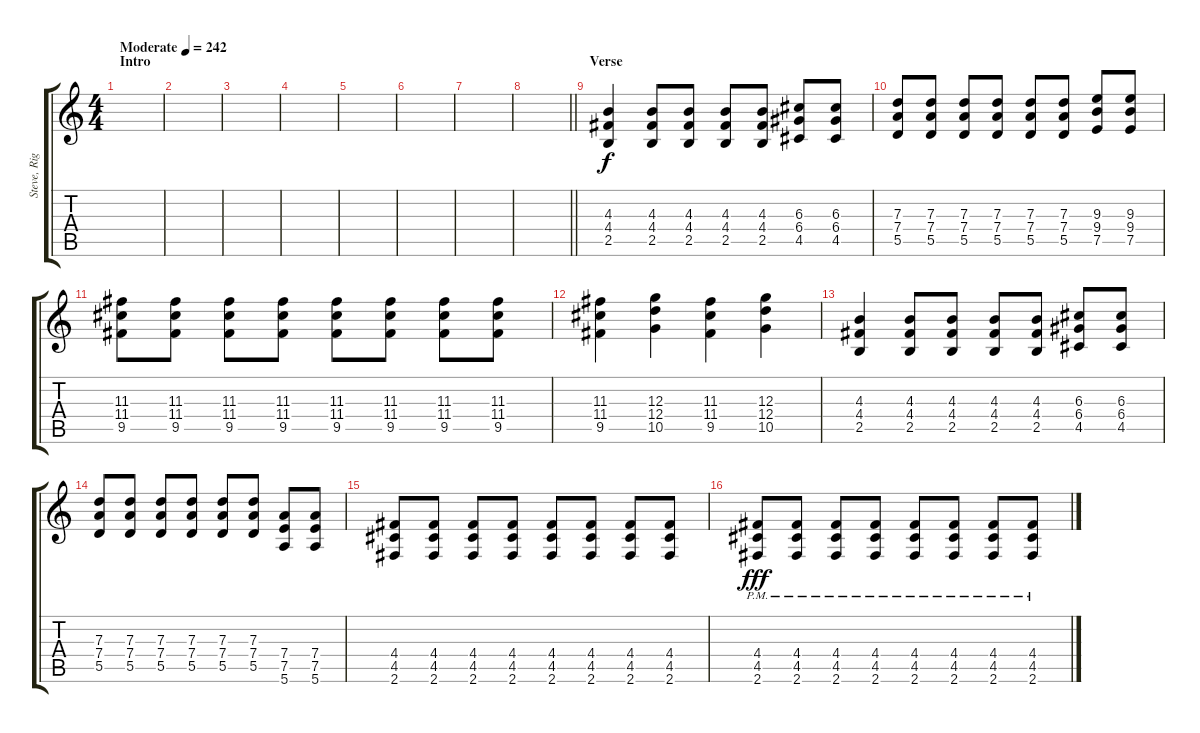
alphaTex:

\track ("Steve, Righ?" "Steve, Rig") {instrument distortionguitar}
\staff {score tabs}
\tuning (E4 B3 G3 D3 A2 E2) {hide}
\ts (4 4)
\section ("" "Intro")
\tempo (242 "Moderate")
\clef g2
\ks c
|
|
|
|
|
|
|
\barLineRight lightlight
|
\section ("" "Verse")
(4.3 4.4 2.5).4{volume 16} (4.3 4.4 2.5).8 (4.3 4.4 2.5).8 (4.3 4.4 2.5).8 (4.3 4.4 2.5).8 (6.3 6.4 4.5).8 (6.3 6.4 4.5).8 |
(7.3 7.4 5.5).8 (7.3 7.4 5.5).8 (7.3 7.4 5.5).8 (7.3 7.4 5.5).8 (7.3 7.4 5.5).8 (7.3 7.4 5.5).8 (9.3 9.4 7.5).8 (9.3 9.4 7.5).8 |
(11.3 11.4 9.5).8 (11.3 11.4 9.5).8 (11.3 11.4 9.5).8 (11.3 11.4 9.5).8 (11.3 11.4 9.5).8 (11.3 11.4 9.5).8 (11.3 11.4 9.5).8 (11.3 11.4 9.5).8 |
(11.3 11.4 9.5).4 (12.3 12.4 10.5).4 (11.3 11.4 9.5).4 (12.3 12.4 10.5).4 |
(4.3 4.4 2.5).4 (4.3 4.4 2.5).8 (4.3 4.4 2.5).8 (4.3 4.4 2.5).8 (4.3 4.4 2.5).8 (6.3 6.4 4.5).8 (6.3 6.4 4.5).8 |
(7.3 7.4 5.5).8 (7.3 7.4 5.5).8 (7.3 7.4 5.5).8 (7.3 7.4 5.5).8 (7.3 7.4 5.5).8 (7.3 7.4 5.5).8 (7.4 7.5 5.6).8 (7.4 7.5 5.6).8 |
(4.4 4.5 2.6).8 (4.4 4.5 2.6).8 (4.4 4.5 2.6).8 (4.4 4.5 2.6).8 (4.4 4.5 2.6).8 (4.4 4.5 2.6).8 (4.4 4.5 2.6).8 (4.4 4.5 2.6).8 |
(4.4 4.5{pm} 2.6{pm}).8{dy fff} (4.4 4.5{pm} 2.6{pm}).8 (4.4 4.5{pm} 2.6{pm}).8 (4.4 4.5{pm} 2.6{pm}).8 (4.4 4.5{pm} 2.6{pm}).8 (4.4 4.5{pm} 2.6{pm}).8 (4.4 4.5{pm} 2.6{pm}).8 (4.4 4.5{pm} 2.6{pm}).8
